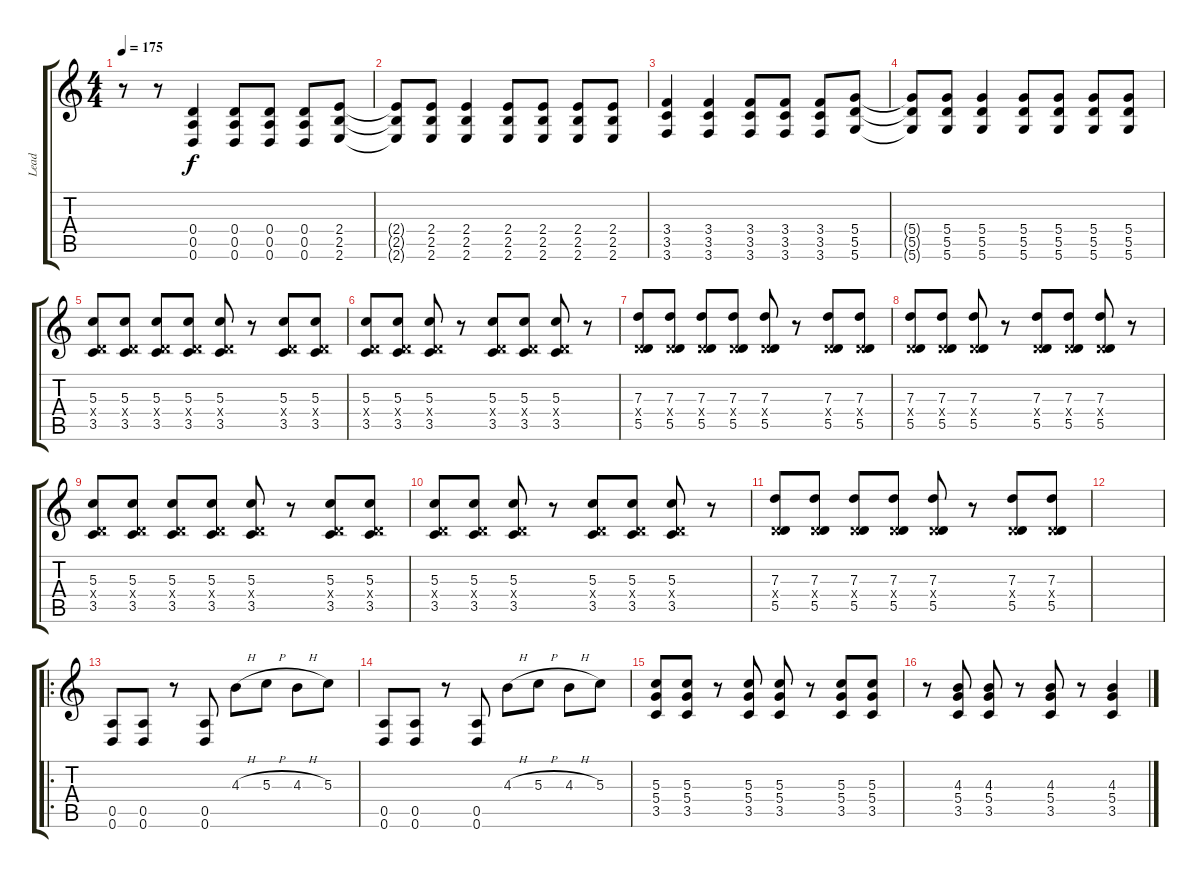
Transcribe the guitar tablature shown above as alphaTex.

\track ("Lead" "Lead") {instrument overdrivenguitar}
\staff {score tabs}
\tuning (E4 B3 G3 D3 A2 D2) {hide}
\ts (4 4)
\tempo 175
\clef g2
\ks c
r.8{dy f} r.8 (0.4 0.5 0.6).4 (0.4 0.5 0.6).8 (0.4 0.5 0.6).8 (0.4 0.5 0.6).8 (2.4 2.5 2.6).8 |
(2.4{t} 2.5{t} 2.6{t}).8 (2.4 2.5 2.6).8 (2.4 2.5 2.6).4 (2.4 2.5 2.6).8 (2.4 2.5 2.6).8 (2.4 2.5 2.6).8 (2.4 2.5 2.6).8 |
(3.4 3.5 3.6).4 (3.4 3.5 3.6).4 (3.4 3.5 3.6).8 (3.4 3.5 3.6).8 (3.4 3.5 3.6).8 (5.4 5.5 5.6).8 |
(5.4{t} 5.5{t} 5.6{t}).8 (5.4 5.5 5.6).8 (5.4 5.5 5.6).4 (5.4 5.5 5.6).8 (5.4 5.5 5.6).8 (5.4 5.5 5.6).8 (5.4 5.5 5.6).8 |
(5.3 0.4{x} 3.5).8 (5.3 0.4{x} 3.5).8 (5.3 0.4{x} 3.5).8 (5.3 0.4{x} 3.5).8 (5.3 0.4{x} 3.5).8 r.8 (5.3 0.4{x} 3.5).8 (5.3 0.4{x} 3.5).8 |
(5.3 0.4{x} 3.5).8 (5.3 0.4{x} 3.5).8 (5.3 0.4{x} 3.5).8 r.8 (5.3 0.4{x} 3.5).8 (5.3 0.4{x} 3.5).8 (5.3 0.4{x} 3.5).8 r.8 |
(7.3 0.4{x} 5.5).8 (7.3 0.4{x} 5.5).8 (7.3 0.4{x} 5.5).8 (7.3 0.4{x} 5.5).8 (7.3 0.4{x} 5.5).8 r.8 (7.3 0.4{x} 5.5).8 (7.3 0.4{x} 5.5).8 |
(7.3 0.4{x} 5.5).8 (7.3 0.4{x} 5.5).8 (7.3 0.4{x} 5.5).8 r.8 (7.3 0.4{x} 5.5).8 (7.3 0.4{x} 5.5).8 (7.3 0.4{x} 5.5).8 r.8 |
(5.3 0.4{x} 3.5).8 (5.3 0.4{x} 3.5).8 (5.3 0.4{x} 3.5).8 (5.3 0.4{x} 3.5).8 (5.3 0.4{x} 3.5).8 r.8 (5.3 0.4{x} 3.5).8 (5.3 0.4{x} 3.5).8 |
(5.3 0.4{x} 3.5).8 (5.3 0.4{x} 3.5).8 (5.3 0.4{x} 3.5).8 r.8 (5.3 0.4{x} 3.5).8 (5.3 0.4{x} 3.5).8 (5.3 0.4{x} 3.5).8 r.8 |
(7.3 0.4{x} 5.5).8 (7.3 0.4{x} 5.5).8 (7.3 0.4{x} 5.5).8 (7.3 0.4{x} 5.5).8 (7.3 0.4{x} 5.5).8 r.8 (7.3 0.4{x} 5.5).8 (7.3 0.4{x} 5.5).8 |
|
\ro
(0.5 0.6).8 (0.5 0.6).8 r.8 (0.5 0.6).8 4.3{h}.8 5.3{h}.8 4.3{h}.8 5.3.8 |
(0.5 0.6).8 (0.5 0.6).8 r.8 (0.5 0.6).8 4.3{h}.8 5.3{h}.8 4.3{h}.8 5.3.8 |
(5.3 5.4 3.5).8 (5.3 5.4 3.5).8 r.8 (5.3 5.4 3.5).8 (5.3 5.4 3.5).8 r.8 (5.3 5.4 3.5).8 (5.3 5.4 3.5).8 |
r.8 (4.3 5.4 3.5).8 (4.3 5.4 3.5).8 r.8 (4.3 5.4 3.5).8 r.8 (4.3 5.4 3.5).4
